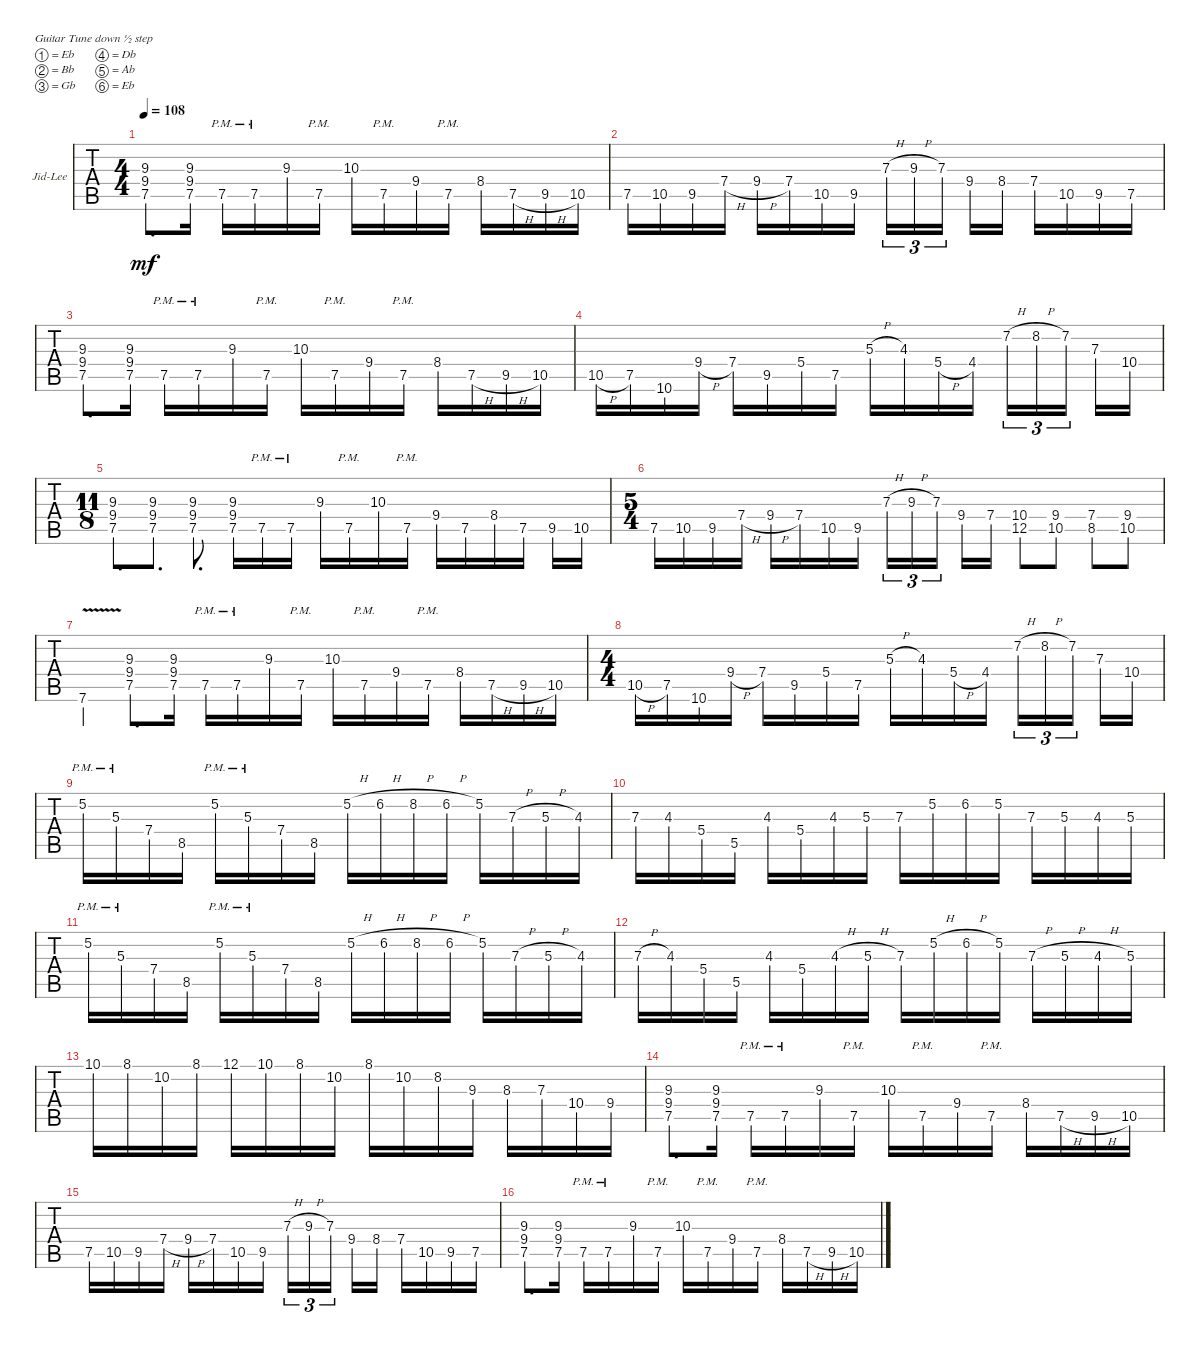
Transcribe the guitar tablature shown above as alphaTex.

\defaultSystemsLayout 4
\bracketExtendMode groupsimilarinstruments
\firstSystemTrackNameOrientation horizontal
\otherSystemsTrackNameOrientation horizontal
\track ("Jid-Lee" "Jid-Lee") {instrument distortionguitar}
\staff {tabs}
\tuning (Eb4 Bb3 Gb3 Db3 Ab2 Eb2)
\ts (4 4)
\tempo 108
\clef g2
\ks c
(7.5 9.4 9.3).8{d dy mf instrument distortionguitar} (7.5 9.4 9.3).16 7.5{pm}.16 7.5{pm}.16 9.3.16 7.5{pm}.16 10.3.16 7.5{pm}.16 9.4.16 7.5{pm}.16 8.4.16 7.5{h}.16 9.5{h}.16 10.5.16 |
7.5.16 10.5.16 9.5.16 7.4{h}.16 9.4{h}.16 7.4.16 10.5.16 9.5.16 7.3{h}.16{tu (3 2)} 9.3{h}.16{tu (3 2)} 7.3.16{tu (3 2)} 9.4.16 8.4.16 7.4.16 10.5.16 9.5.16 7.5.16 |
(7.5 9.4 9.3).8{d} (7.5 9.4 9.3).16 7.5{pm}.16 7.5{pm}.16 9.3.16 7.5{pm}.16 10.3.16 7.5{pm}.16 9.4.16 7.5{pm}.16 8.4.16 7.5{h}.16 9.5{h}.16 10.5.16 |
10.5{h}.16 7.5.16 10.6.16 9.4{h}.16 7.4.16 9.5.16 5.4.16 7.5.16 5.3{h}.16 4.3.16 5.4{h}.16 4.4.16 7.2{h}.16{tu (3 2)} 8.2{h}.16{tu (3 2)} 7.2.16{tu (3 2)} 7.3.16 10.4.16 |
\ts (11 8)
(7.5 9.4 9.3).8{d} (7.5 9.4 9.3).8{d} (7.5 9.4 9.3).8{d} (7.5 9.4 9.3).16 7.5{pm}.16 7.5{pm}.16 9.3.16 7.5{pm}.16 10.3.16 7.5{pm}.16 9.4.16 7.5.16 8.4.16 7.5.16 9.5.16 10.5.16 |
\ts (5 4)
7.5.16 10.5.16 9.5.16 7.4{h}.16 9.4{h}.16 7.4.16 10.5.16 9.5.16 7.3{h}.16{tu (3 2)} 9.3{h}.16{tu (3 2)} 7.3.16{tu (3 2)} 9.4.16 7.4.16 (12.5 10.4).8 (10.5 9.4).8 (8.5 7.4).8 (9.4 10.5).8 |
7.6{v}.4 (7.5 9.4 9.3).8{d} (7.5 9.4 9.3).16 7.5{pm}.16 7.5{pm}.16 9.3.16 7.5{pm}.16 10.3.16 7.5{pm}.16 9.4.16 7.5{pm}.16 8.4.16 7.5{h}.16 9.5{h}.16 10.5.16 |
\ts (4 4)
10.5{h}.16 7.5.16 10.6.16 9.4{h}.16 7.4.16 9.5.16 5.4.16 7.5.16 5.3{h}.16 4.3.16 5.4{h}.16 4.4.16 7.2{h}.16{tu (3 2)} 8.2{h}.16{tu (3 2)} 7.2.16{tu (3 2)} 7.3.16 10.4.16 |
5.2{pm}.16 5.3{pm}.16 7.4.16 8.5.16 5.2{pm}.16 5.3{pm}.16 7.4.16 8.5.16 5.2{h}.16 6.2{h}.16 8.2{h}.16 6.2{h}.16 5.2.16 7.3{h}.16 5.3{h}.16 4.3.16 |
7.3.16 4.3.16 5.4.16 5.5.16 4.3.16 5.4.16 4.3.16 5.3.16 7.3.16 5.2.16 6.2.16 5.2.16 7.3.16 5.3.16 4.3.16 5.3.16 |
5.2{pm}.16 5.3{pm}.16 7.4.16 8.5.16 5.2{pm}.16 5.3{pm}.16 7.4.16 8.5.16 5.2{h}.16 6.2{h}.16 8.2{h}.16 6.2{h}.16 5.2.16 7.3{h}.16 5.3{h}.16 4.3.16 |
7.3{h}.16 4.3.16 5.4.16 5.5.16 4.3.16 5.4.16 4.3{h}.16 5.3{h}.16 7.3.16 5.2{h}.16 6.2{h}.16 5.2.16 7.3{h}.16 5.3{h}.16 4.3{h}.16 5.3.16 |
10.1.16 8.1.16 10.2.16 8.1.16 12.1.16 10.1.16 8.1.16 10.2.16 8.1.16 10.2.16 8.2.16 9.3.16 8.3.16 7.3.16 10.4.16 9.4.16 |
(7.5 9.4 9.3).8{d} (7.5 9.4 9.3).16 7.5{pm}.16 7.5{pm}.16 9.3.16 7.5{pm}.16 10.3.16 7.5{pm}.16 9.4.16 7.5{pm}.16 8.4.16 7.5{h}.16 9.5{h}.16 10.5.16 |
7.5.16 10.5.16 9.5.16 7.4{h}.16 9.4{h}.16 7.4.16 10.5.16 9.5.16 7.3{h}.16{tu (3 2)} 9.3{h}.16{tu (3 2)} 7.3.16{tu (3 2)} 9.4.16 8.4.16 7.4.16 10.5.16 9.5.16 7.5.16 |
(7.5 9.4 9.3).8{d} (7.5 9.4 9.3).16 7.5{pm}.16 7.5{pm}.16 9.3.16 7.5{pm}.16 10.3.16 7.5{pm}.16 9.4.16 7.5{pm}.16 8.4.16 7.5{h}.16 9.5{h}.16 10.5.16
